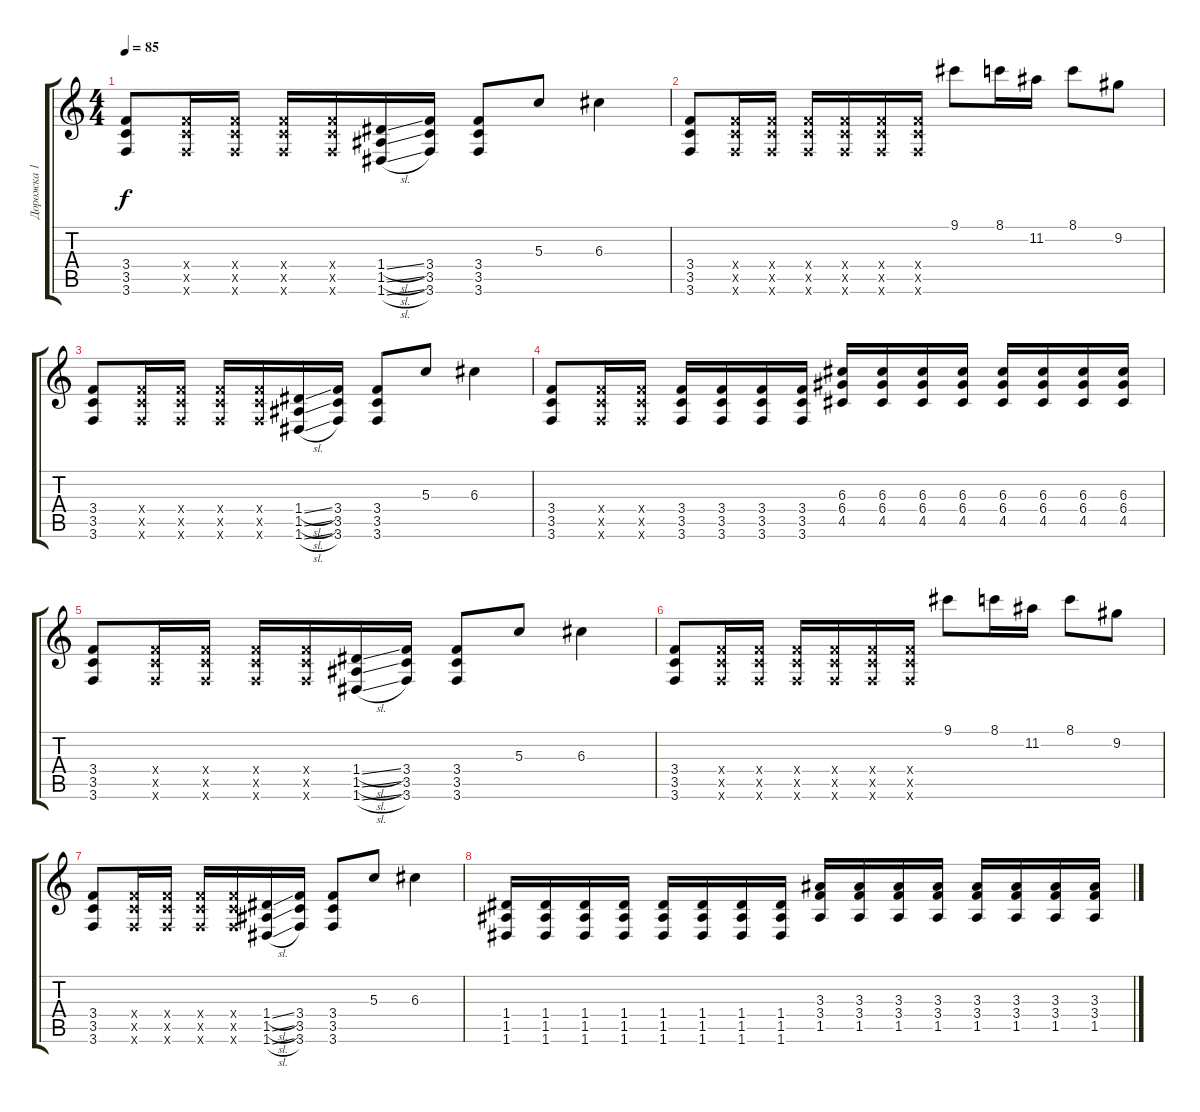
\track ("Дорожка 1" "Дорожка 1") {instrument acousticguitarsteel}
\staff {score tabs}
\tuning (E4 B3 G3 D3 A2 D2) {hide}
\ts (4 4)
\tempo 85
\clef g2
\ks c
(3.4 3.5 3.6).8{dy f} (3.4{x} 3.5{x} 3.6{x}).16 (3.4{x} 3.5{x} 3.6{x}).16 (3.4{x} 3.5{x} 3.6{x}).16 (3.4{x} 3.5{x} 3.6{x}).16 (1.4{sl} 1.5{sl} 1.6{sl}).16 (3.4 3.5 3.6).16 (3.4 3.5 3.6).8 5.3.8 6.3.4 |
(3.4 3.5 3.6).8 (3.4{x} 3.5{x} 3.6{x}).16 (3.4{x} 3.5{x} 3.6{x}).16 (3.4{x} 3.5{x} 3.6{x}).16 (3.4{x} 3.5{x} 3.6{x}).16 (3.4{x} 3.5{x} 3.6{x}).16 (3.4{x} 3.5{x} 3.6{x}).16 9.1.8 8.1.16 11.2.16 8.1.8 9.2.8 |
(3.4 3.5 3.6).8 (3.4{x} 3.5{x} 3.6{x}).16 (3.4{x} 3.5{x} 3.6{x}).16 (3.4{x} 3.5{x} 3.6{x}).16 (3.4{x} 3.5{x} 3.6{x}).16 (1.4{sl} 1.5{sl} 1.6{sl}).16 (3.4 3.5 3.6).16 (3.4 3.5 3.6).8 5.3.8 6.3.4 |
(3.4 3.5 3.6).8 (3.4{x} 3.5{x} 3.6{x}).16 (3.4{x} 3.5{x} 3.6{x}).16 (3.4 3.5 3.6).16{volume 10} (3.4 3.5 3.6).16 (3.4 3.5 3.6).16 (3.4 3.5 3.6).16 (6.3 6.4 4.5).16 (6.3 6.4 4.5).16 (6.3 6.4 4.5).16 (6.3 6.4 4.5).16 (6.3 6.4 4.5).16 (6.3 6.4 4.5).16 (6.3 6.4 4.5).16 (6.3 6.4 4.5).16 |
(3.4 3.5 3.6).8{volume 16} (3.4{x} 3.5{x} 3.6{x}).16 (3.4{x} 3.5{x} 3.6{x}).16 (3.4{x} 3.5{x} 3.6{x}).16 (3.4{x} 3.5{x} 3.6{x}).16 (1.4{sl} 1.5{sl} 1.6{sl}).16 (3.4 3.5 3.6).16 (3.4 3.5 3.6).8 5.3.8 6.3.4 |
(3.4 3.5 3.6).8 (3.4{x} 3.5{x} 3.6{x}).16 (3.4{x} 3.5{x} 3.6{x}).16 (3.4{x} 3.5{x} 3.6{x}).16 (3.4{x} 3.5{x} 3.6{x}).16 (3.4{x} 3.5{x} 3.6{x}).16 (3.4{x} 3.5{x} 3.6{x}).16 9.1.8 8.1.16 11.2.16 8.1.8 9.2.8 |
(3.4 3.5 3.6).8 (3.4{x} 3.5{x} 3.6{x}).16 (3.4{x} 3.5{x} 3.6{x}).16 (3.4{x} 3.5{x} 3.6{x}).16 (3.4{x} 3.5{x} 3.6{x}).16 (1.4{sl} 1.5{sl} 1.6{sl}).16 (3.4 3.5 3.6).16 (3.4 3.5 3.6).8 5.3.8 6.3.4 |
(1.4 1.5 1.6).16 (1.4 1.5 1.6).16 (1.4 1.5 1.6).16 (1.4 1.5 1.6).16 (1.4 1.5 1.6).16 (1.4 1.5 1.6).16 (1.4 1.5 1.6).16 (1.4 1.5 1.6).16 (3.3 3.4 1.5).16 (3.3 3.4 1.5).16 (3.3 3.4 1.5).16 (3.3 3.4 1.5).16 (3.3 3.4 1.5).16 (3.3 3.4 1.5).16 (3.3 3.4 1.5).16 (3.3 3.4 1.5).16
